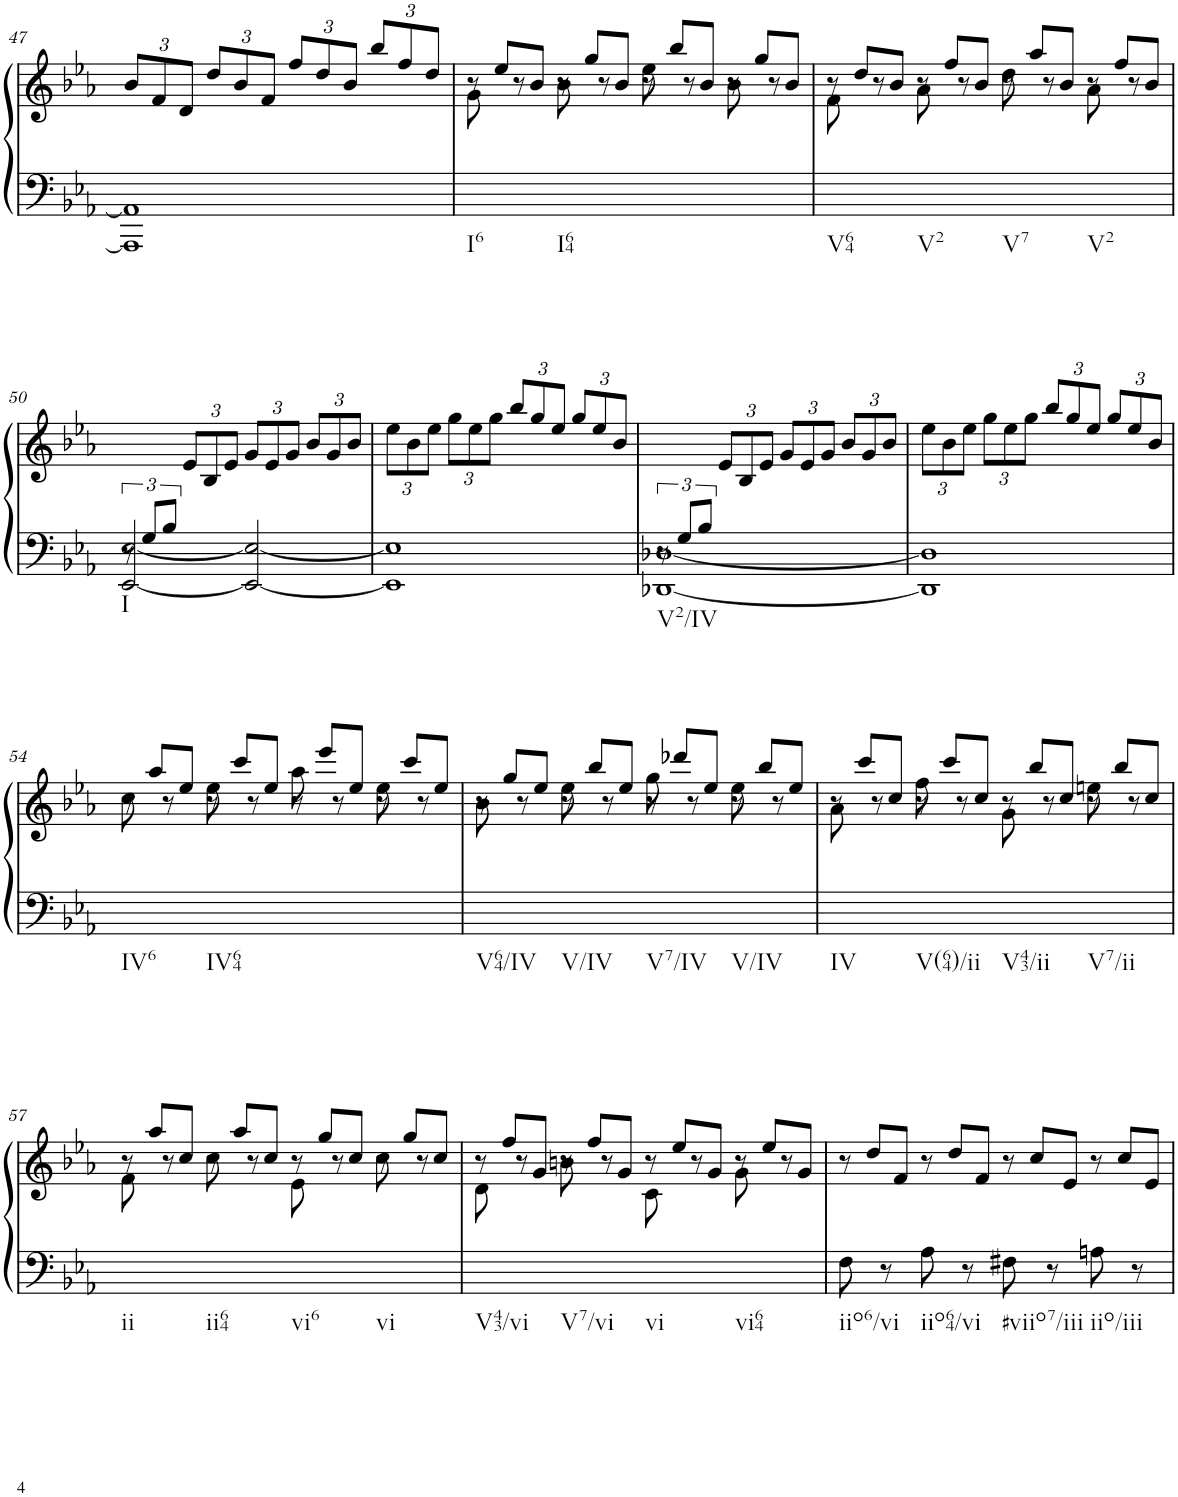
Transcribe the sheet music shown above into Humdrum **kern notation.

**kern	**kern
*part1	*part1
*staff2	*staff1
*I"Piano	*
*I'Pno.	*
!!LO:PB:g=z
*clefF4	*clefG2
*k[b-e-a-]	*k[b-e-a-]
*M4/4	*M4/4
*met(c)	*met(c)
*	*Xbrackettup
=47	=47
1AAA-] 1AA-]	12b-/L
.	12f/
.	12d/J
.	12dd/L
.	12b-/
.	12f/J
.	12ff/L
.	12dd/
.	12b-/J
.	12bb-/L
.	12ff/
.	12dd/J
=48	=48
*	*brackettup
*	*^
!LO:TX:b:t=I6	!	!
8ryy	12r	8g\
.	12ee-/L	.
8r	.	8ryy
.	12b-/J	.
!LO:TX:b:t=I64	!	!
8ryy	12r	8b-\
.	12gg/L	.
8r	.	8ryy
.	12b-/J	.
8ryy	12r	8ee-\
.	12bb-/L	.
8r	.	8ryy
.	12b-/J	.
8ryy	12r	8b-\
.	12gg/L	.
8r	.	8ryy
.	12b-/J	.
=49	=49	=49
!LO:TX:b:t=V64	!	!
8ryy	12r	8f\
.	12dd/L	.
8r	.	8ryy
.	12b-/J	.
!LO:TX:b:t=V2	!	!
8ryy	12r	8a-\
.	12ff/L	.
8r	.	8ryy
.	12b-/J	.
!LO:TX:b:t=V7	!	!
8ryy	12r	8dd\
.	12aa-/L	.
8r	.	8ryy
.	12b-/J	.
!LO:TX:b:t=V2	!	!
8ryy	12r	8a-\
.	12ff/L	.
8r	.	8ryy
.	12b-/J	.
*	*v	*v
!!LO:LB:g=z
=50	=50
*^	*
!LO:TX:b:t=I	!	!
12ryy	[2EE-/ [<2E-/	12r
12G/L	.	6ryy
12B-/J	.	.
*	*	*Xbrackettup
2.ryy	.	12e-/L
.	.	12B-/
.	.	12e-/J
.	2EE-/_ 2E-/_	12g/L
.	.	12e-/
.	.	12g/J
.	.	12b-/L
.	.	12g/
.	.	12b-/J
*v	*v	*
=51	=51
1EE-] 1E-]	12ee-\L
.	12b-\
.	12ee-\J
.	12gg\L
.	12ee-\
.	12gg\J
.	12bb-/L
.	12gg/
.	12ee-/J
.	12gg/L
.	12ee-/
.	12b-/J
=52	=52
*^	*
*	*	*brackettup
!LO:TX:b:t=V2/IV	!	!
12ryy	[1DD-X [<1D-X	12r
12G/L	.	6ryy
12B-/J	.	.
*	*	*Xbrackettup
2.ryy	.	12e-/L
.	.	12B-/
.	.	12e-/J
.	.	12g/L
.	.	12e-/
.	.	12g/J
.	.	12b-/L
.	.	12g/
.	.	12b-/J
*v	*v	*
=53	=53
1DD-] 1D-]	12ee-\L
.	12b-\
.	12ee-\J
.	12gg\L
.	12ee-\
.	12gg\J
.	12bb-/L
.	12gg/
.	12ee-/J
.	12gg/L
.	12ee-/
.	12b-/J
!!LO:LB:g=z
=54	=54
*	*brackettup
*	*^
!LO:TX:b:t=IV6	!	!
8ryy	12r	8cc\
.	12aa-/L	.
8r	.	8ryy
.	12ee-/J	.
!LO:TX:b:t=IV64	!	!
8ryy	12r	8ee-\
.	12ccc/L	.
8r	.	8ryy
.	12ee-/J	.
8ryy	12r	8aa-\
.	12eee-/L	.
8r	.	8ryy
.	12ee-/J	.
8ryy	12r	8ee-\
.	12ccc/L	.
8r	.	8ryy
.	12ee-/J	.
=55	=55	=55
!LO:TX:b:t=V64/IV	!	!
8ryy	12r	8b-\
.	12gg/L	.
8r	.	8ryy
.	12ee-/J	.
!LO:TX:b:t=V/IV	!	!
8ryy	12r	8ee-\
.	12bb-/L	.
8r	.	8ryy
.	12ee-/J	.
!LO:TX:b:t=V7/IV	!	!
8ryy	12r	8gg\
.	12ddd-X/L	.
8r	.	8ryy
.	12ee-/J	.
!LO:TX:b:t=V/IV	!	!
8ryy	12r	8ee-\
.	12bb-/L	.
8r	.	8ryy
.	12ee-/J	.
=56	=56	=56
!LO:TX:b:t=IV	!	!
8ryy	12r	8a-\
.	12ccc/L	.
8r	.	8ryy
.	12cc/J	.
!LO:TX:b:t=V(64)/ii	!	!
8ryy	12r	8ff\
.	12ccc/L	.
8r	.	8ryy
.	12cc/J	.
!LO:TX:b:t=V43/ii	!	!
8ryy	12r	8g\
.	12bb-/L	.
8r	.	8ryy
.	12cc/J	.
!LO:TX:b:t=V7/ii	!	!
8ryy	12r	8een\
.	12bb-/L	.
8r	.	8ryy
.	12cc/J	.
!!LO:LB:g=z	!!
=57	=57	=57
!LO:TX:b:t=ii	!	!
8ryy	12r	8f\
.	12aa-/L	.
8r	.	8ryy
.	12cc/J	.
!LO:TX:b:t=ii64	!	!
8ryy	12r	8cc\
.	12aa-/L	.
8r	.	8ryy
.	12cc/J	.
!LO:TX:b:t=vi6	!	!
8ryy	12r	8e-\
.	12gg/L	.
8r	.	8ryy
.	12cc/J	.
!LO:TX:b:t=vi	!	!
8ryy	12r	8cc\
.	12gg/L	.
8r	.	8ryy
.	12cc/J	.
=58	=58	=58
!LO:TX:b:t=V43/vi	!	!
8ryy	12r	8d\
.	12ff/L	.
8r	.	8ryy
.	12g/J	.
!LO:TX:b:t=V7/vi	!	!
8ryy	12r	8bn\
.	12ff/L	.
8r	.	8ryy
.	12g/J	.
!LO:TX:b:t=vi	!	!
8ryy	12r	8c\
.	12ee-/L	.
8r	.	8ryy
.	12g/J	.
!LO:TX:b:t=vi64	!	!
8ryy	12r	8g\
.	12ee-/L	.
8r	.	8ryy
.	12g/J	.
*	*v	*v
=59	=59
!LO:TX:b:t=iio6/vi	!
8F\	12r
.	12dd/L
8r	.
.	12f/J
!LO:TX:b:t=iio64/vi	!
8A-\	12r
.	12dd/L
8r	.
.	12f/J
!LO:TX:b:t=#viio7/iii	!
8F#X\	12r
.	12cc/L
8r	.
.	12e-/J
!LO:TX:b:t=iio/iii	!
8An\	12r
.	12cc/L
8r	.
.	12e-/J
=	=
*-	*-
